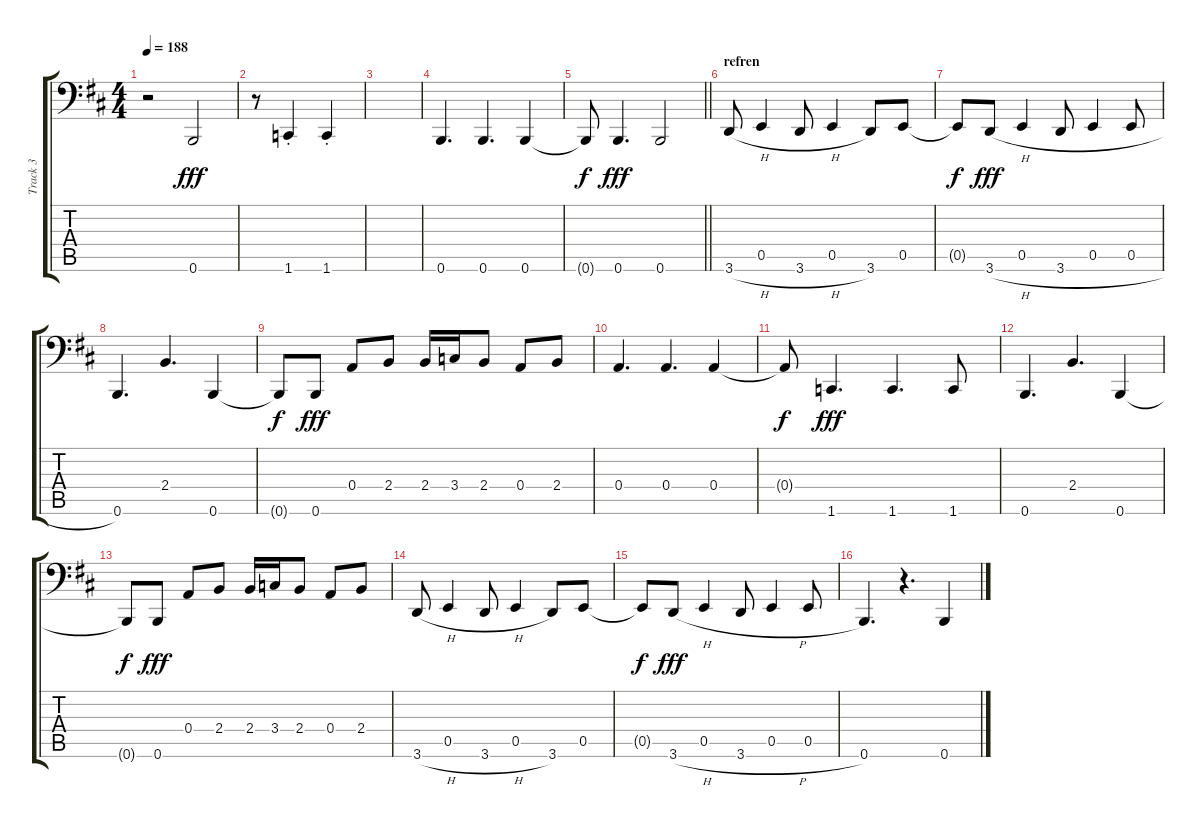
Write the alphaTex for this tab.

\track ("Track 3" "Track 3") {instrument electricbassfinger}
\staff {score tabs}
\tuning (C3 G2 D2 A1 E1 B0) {hide}
\ts (4 4)
\tempo 188
\clef f4
\ks bminor
r.2{dy fff} 0.6.2 |
r.8 1.6{st}.4 1.6{st}.4 |
|
0.6.4{d} 0.6.4{d} 0.6.4 |
\barLineRight lightlight
0.6{t}.8{dy f} 0.6.4{d dy fff} 0.6.2 |
\section ("" "refren")
3.6{h}.8 0.5.4 3.6{h}.8 0.5.4 3.6.8 0.5.8 |
0.5{t}.8{dy f} 3.6{h}.8{dy fff} 0.5.4 3.6{h}.8 0.5.4 0.5.8 |
0.6.4{d} 2.4.4{d} 0.6.4 |
0.6{t}.8{dy f} 0.6.8{dy fff} 0.4.8 2.4.8 2.4.16 3.4.16 2.4.8 0.4.8 2.4.8 |
0.4.4{d} 0.4.4{d} 0.4.4 |
0.4{t}.8{dy f} 1.6.4{d dy fff} 1.6.4{d} 1.6.8 |
0.6.4{d} 2.4.4{d} 0.6.4 |
0.6{t}.8{dy f} 0.6.8{dy fff} 0.4.8 2.4.8 2.4.16 3.4.16 2.4.8 0.4.8 2.4.8 |
3.6{h}.8 0.5.4 3.6{h}.8 0.5.4 3.6.8 0.5.8 |
0.5{t}.8{dy f} 3.6{h}.8{dy fff} 0.5.4 3.6{h}.8 0.5.4 0.5.8 |
0.6.4{d} r.4{d} 0.6.4
